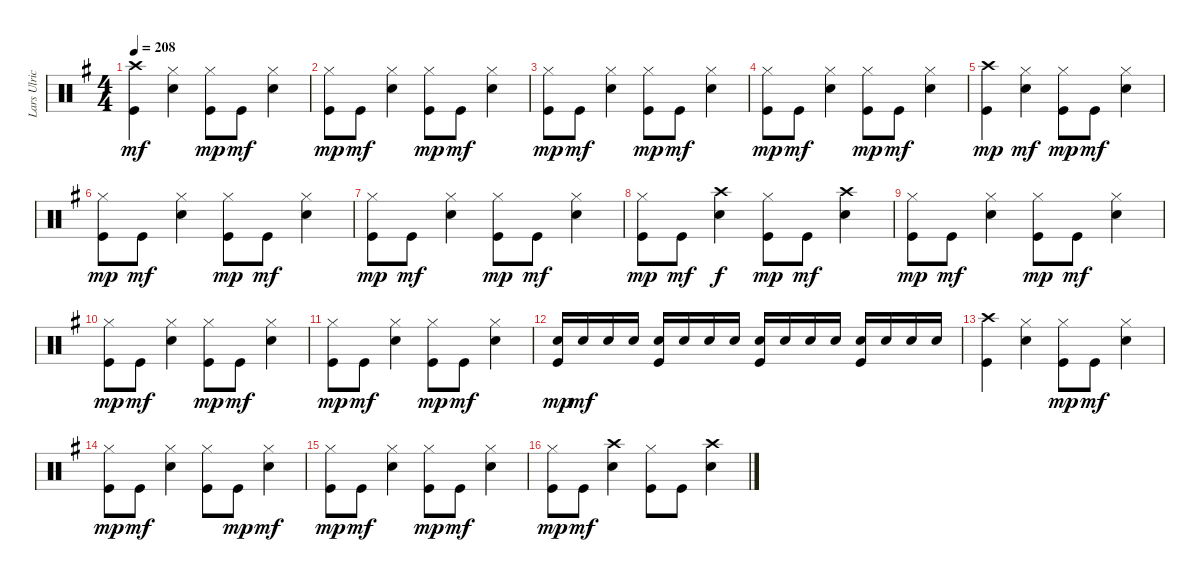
\track ("Lars Ulrich" "Lars Ulric") {instrument percussion}
\staff {score}
\articulation defaults
\ts (4 4)
\tempo 208
\clef neutral
\ks eminor
("Crash high (hit)" "Kick (hit)").4{dy mf} ("Snare (hit) 2" "Hi-Hat (closed)").4 ("Hi-Hat (closed)" "Kick (hit)").8{dy mp} "Kick (hit)".8{dy mf} ("Snare (hit) 2" "Hi-Hat (closed)").4 |
("Hi-Hat (closed)" "Kick (hit)").8{dy mp} "Kick (hit)".8{dy mf} ("Snare (hit) 2" "Hi-Hat (closed)").4 ("Hi-Hat (closed)" "Kick (hit)").8{dy mp} "Kick (hit)".8{dy mf} ("Snare (hit) 2" "Hi-Hat (closed)").4 |
("Hi-Hat (closed)" "Kick (hit)").8{dy mp} "Kick (hit)".8{dy mf} ("Snare (hit) 2" "Hi-Hat (closed)").4 ("Hi-Hat (closed)" "Kick (hit)").8{dy mp} "Kick (hit)".8{dy mf} ("Snare (hit) 2" "Hi-Hat (closed)").4 |
("Hi-Hat (closed)" "Kick (hit)").8{dy mp} "Kick (hit)".8{dy mf} ("Snare (hit) 2" "Hi-Hat (closed)").4 ("Hi-Hat (closed)" "Kick (hit)").8{dy mp} "Kick (hit)".8{dy mf} ("Snare (hit) 2" "Hi-Hat (closed)").4 |
("Crash high (hit)" "Kick (hit)").4{dy mp} ("Snare (hit) 2" "Hi-Hat (closed)").4{dy mf} ("Hi-Hat (closed)" "Kick (hit)").8{dy mp} "Kick (hit)".8{dy mf} ("Snare (hit) 2" "Hi-Hat (closed)").4 |
("Hi-Hat (closed)" "Kick (hit)").8{dy mp} "Kick (hit)".8{dy mf} ("Snare (hit) 2" "Hi-Hat (closed)").4 ("Hi-Hat (closed)" "Kick (hit)").8{dy mp} "Kick (hit)".8{dy mf} ("Snare (hit) 2" "Hi-Hat (closed)").4 |
("Hi-Hat (closed)" "Kick (hit)").8{dy mp} "Kick (hit)".8{dy mf} ("Snare (hit) 2" "Hi-Hat (closed)").4 ("Hi-Hat (closed)" "Kick (hit)").8{dy mp} "Kick (hit)".8{dy mf} ("Snare (hit) 2" "Hi-Hat (closed)").4 |
("Hi-Hat (closed)" "Kick (hit)").8{dy mp} "Kick (hit)".8{dy mf} ("Snare (hit) 2" "Crash high (hit)").4{dy f} ("Hi-Hat (closed)" "Kick (hit)").8{dy mp} "Kick (hit)".8{dy mf} ("Snare (hit) 2" "Crash high (hit)").4 |
("Hi-Hat (closed)" "Kick (hit)").8{dy mp} "Kick (hit)".8{dy mf} ("Snare (hit) 2" "Hi-Hat (closed)").4 ("Hi-Hat (closed)" "Kick (hit)").8{dy mp} "Kick (hit)".8{dy mf} ("Snare (hit) 2" "Hi-Hat (closed)").4 |
("Hi-Hat (closed)" "Kick (hit)").8{dy mp} "Kick (hit)".8{dy mf} ("Snare (hit) 2" "Hi-Hat (closed)").4 ("Hi-Hat (closed)" "Kick (hit)").8{dy mp} "Kick (hit)".8{dy mf} ("Snare (hit) 2" "Hi-Hat (closed)").4 |
("Hi-Hat (closed)" "Kick (hit)").8{dy mp} "Kick (hit)".8{dy mf} ("Snare (hit) 2" "Hi-Hat (closed)").4 ("Hi-Hat (closed)" "Kick (hit)").8{dy mp} "Kick (hit)".8{dy mf} ("Snare (hit) 2" "Hi-Hat (closed)").4 |
("Snare (hit) 2" "Kick (hit)").16{dy mp} "Snare (hit) 2".16{dy mf} "Snare (hit) 2".16 "Snare (hit) 2".16 ("Snare (hit) 2" "Kick (hit)").16 "Snare (hit) 2".16 "Snare (hit) 2".16 "Snare (hit) 2".16 ("Snare (hit) 2" "Kick (hit)").16 "Snare (hit) 2".16 "Snare (hit) 2".16 "Snare (hit) 2".16 ("Snare (hit) 2" "Kick (hit)").16 "Snare (hit) 2".16 "Snare (hit) 2".16 "Snare (hit) 2".16 |
("Crash high (hit)" "Kick (hit)").4 ("Snare (hit) 2" "Hi-Hat (closed)").4 ("Hi-Hat (closed)" "Kick (hit)").8{dy mp} "Kick (hit)".8{dy mf} ("Snare (hit) 2" "Hi-Hat (closed)").4 |
("Hi-Hat (closed)" "Kick (hit)").8{dy mp} "Kick (hit)".8{dy mf} ("Snare (hit) 2" "Hi-Hat (closed)").4 ("Hi-Hat (closed)" "Kick (hit)").8 "Kick (hit)".8{dy mp} ("Snare (hit) 2" "Hi-Hat (closed)").4{dy mf} |
("Hi-Hat (closed)" "Kick (hit)").8{dy mp} "Kick (hit)".8{dy mf} ("Snare (hit) 2" "Hi-Hat (closed)").4 ("Hi-Hat (closed)" "Kick (hit)").8{dy mp} "Kick (hit)".8{dy mf} ("Snare (hit) 2" "Hi-Hat (closed)").4 |
("Hi-Hat (closed)" "Kick (hit)").8{dy mp} "Kick (hit)".8{dy mf} ("Snare (hit) 2" "Crash high (hit)").4 ("Hi-Hat (closed)" "Kick (hit)").8 "Kick (hit)".8 ("Snare (hit) 2" "Crash high (hit)").4
